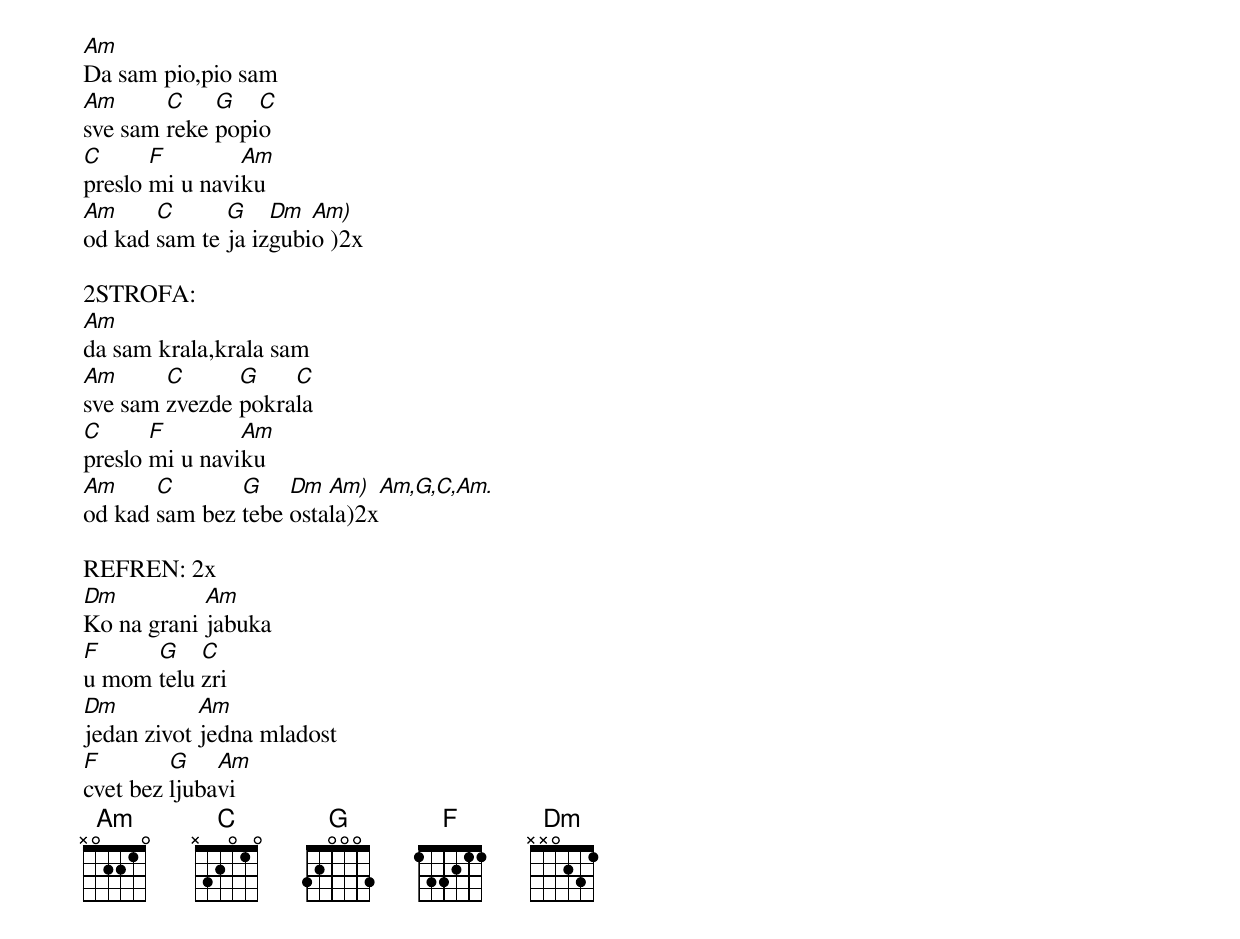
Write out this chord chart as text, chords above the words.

Am
Da sam pio,pio sam
Am      C    G   C
sve sam reke popio
C      F        Am
preslo mi u naviku
Am     C      G    Dm  Am)
od kad sam te ja izgubio )2x

2STROFA:
Am
da sam krala,krala sam
Am      C      G    C
sve sam zvezde pokrala
C      F        Am
preslo mi u naviku
Am     C       G    Dm  Am)   Am,G,C,Am.
od kad sam bez tebe ostala)2x

REFREN: 2x
Dm          Am
Ko na grani jabuka
F     G    C
u mom telu zri
Dm          Am
jedan zivot jedna mladost
F        G    Am
cvet bez ljubavi
